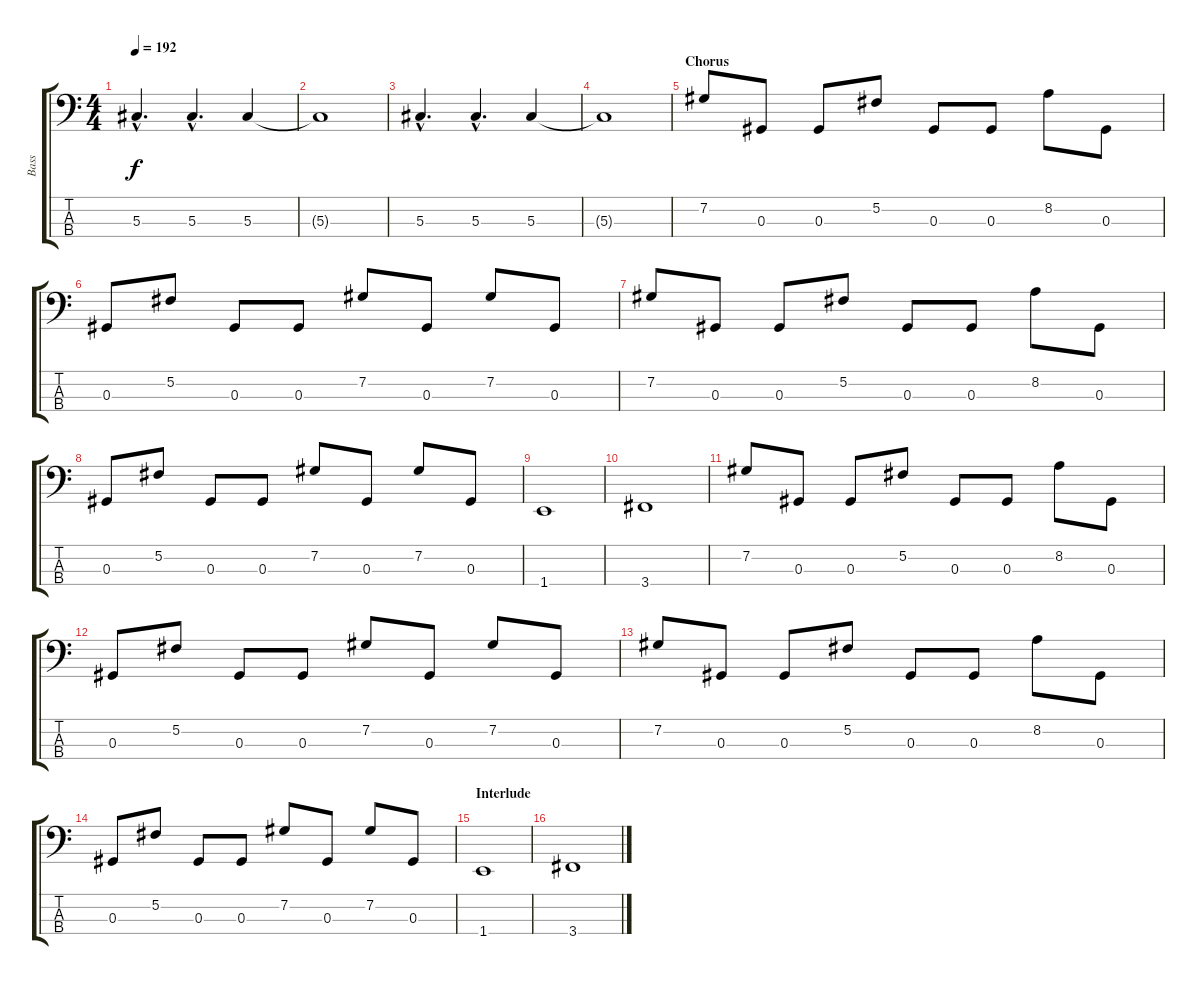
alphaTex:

\track ("Bass" "Bass") {instrument electricbasspick}
\staff {score tabs}
\tuning (Gb2 Db2 Ab1 Eb1) {hide}
\ts (4 4)
\tempo 192
\clef f4
\ks c
5.3{hac}.4{d dy f} 5.3{hac}.4{d} 5.3.4 |
5.3{t}.1 |
5.3{hac}.4{d} 5.3{hac}.4{d} 5.3.4 |
5.3{t}.1 |
\section ("" "Chorus")
7.2.8 0.3.8 0.3.8 5.2.8 0.3.8 0.3.8 8.2.8 0.3.8 |
0.3.8 5.2.8 0.3.8 0.3.8 7.2.8 0.3.8 7.2.8 0.3.8 |
7.2.8 0.3.8 0.3.8 5.2.8 0.3.8 0.3.8 8.2.8 0.3.8 |
0.3.8 5.2.8 0.3.8 0.3.8 7.2.8 0.3.8 7.2.8 0.3.8 |
1.4.1 |
3.4.1 |
7.2.8 0.3.8 0.3.8 5.2.8 0.3.8 0.3.8 8.2.8 0.3.8 |
0.3.8 5.2.8 0.3.8 0.3.8 7.2.8 0.3.8 7.2.8 0.3.8 |
7.2.8 0.3.8 0.3.8 5.2.8 0.3.8 0.3.8 8.2.8 0.3.8 |
0.3.8 5.2.8 0.3.8 0.3.8 7.2.8 0.3.8 7.2.8 0.3.8 |
\section ("" "Interlude")
1.4.1 |
3.4.1
